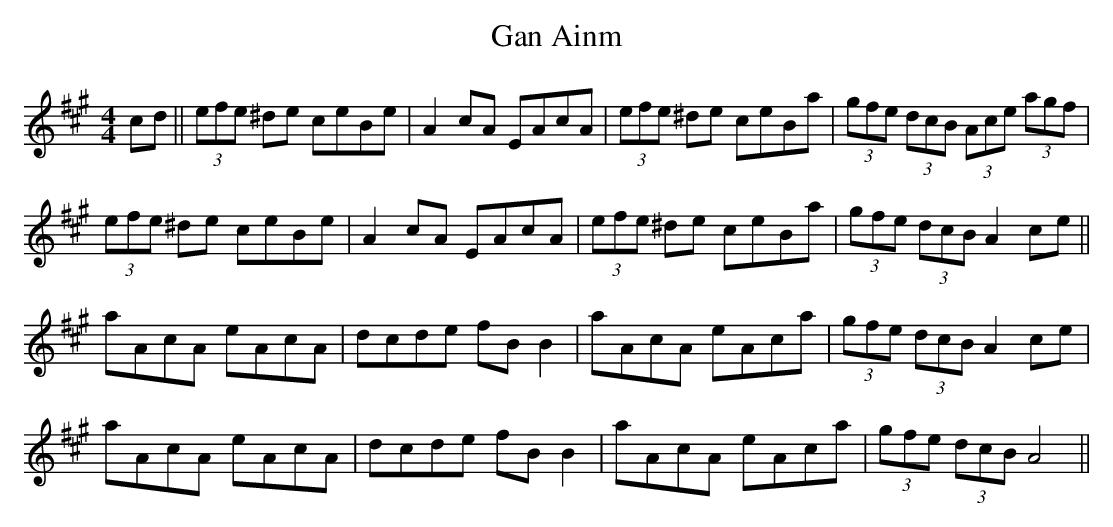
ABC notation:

X:1
T:Gan Ainm
M:4/4
L:1/8
K:A
cd ||(3efe ^de ceBe | A2cA EAcA |(3efe ^de ceBa |(3gfe (3dcB (3Ace (3agf |
(3efe ^de ceBe | A2cA EAcA | (3efe ^de ceBa | (3gfe (3dcB A2ce ||
aAcA eAcA | dcde fBB2 | aAcA eAca | (3gfe (3dcB A2ce |
aAcA eAcA | dcde fBB2 | aAcA eAca | (3gfe (3dcB A4 ||
